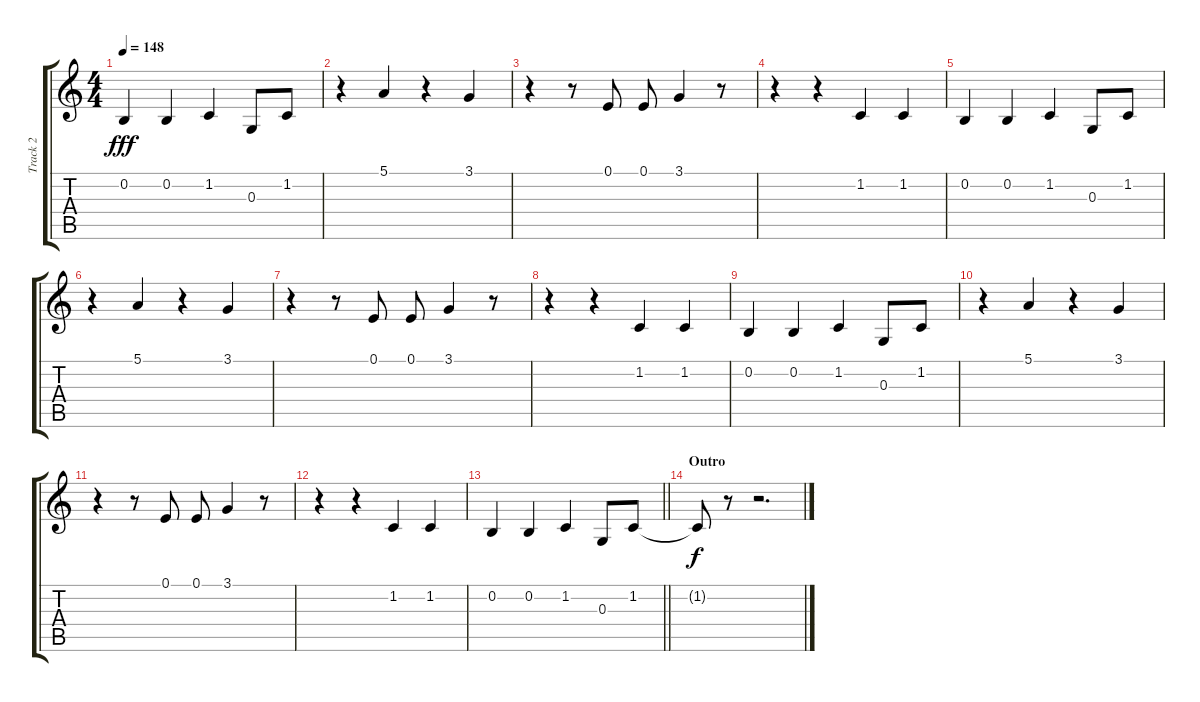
\track ("Track 2" "Track 2") {instrument lead5charang}
\staff {score tabs}
\tuning (E4 B3 G3 D3 A2 E2) {hide}
\ts (4 4)
\tempo 148
\clef g2
\ks c
0.2.4{dy fff} 0.2.4 1.2.4 0.3.8 1.2.8 |
r.4 5.1.4 r.4 3.1.4 |
r.4 r.8 0.1.8 0.1.8 3.1.4 r.8 |
r.4 r.4 1.2.4 1.2.4 |
0.2.4 0.2.4 1.2.4 0.3.8 1.2.8 |
r.4 5.1.4 r.4 3.1.4 |
r.4 r.8 0.1.8 0.1.8 3.1.4 r.8 |
r.4 r.4 1.2.4 1.2.4 |
0.2.4 0.2.4 1.2.4 0.3.8 1.2.8 |
r.4 5.1.4 r.4 3.1.4 |
r.4 r.8 0.1.8 0.1.8 3.1.4 r.8 |
r.4 r.4 1.2.4 1.2.4 |
\barLineRight lightlight
0.2.4 0.2.4 1.2.4 0.3.8 1.2.8 |
\section ("" "Outro")
1.2{t}.8{dy f} r.8 r.2{d}
